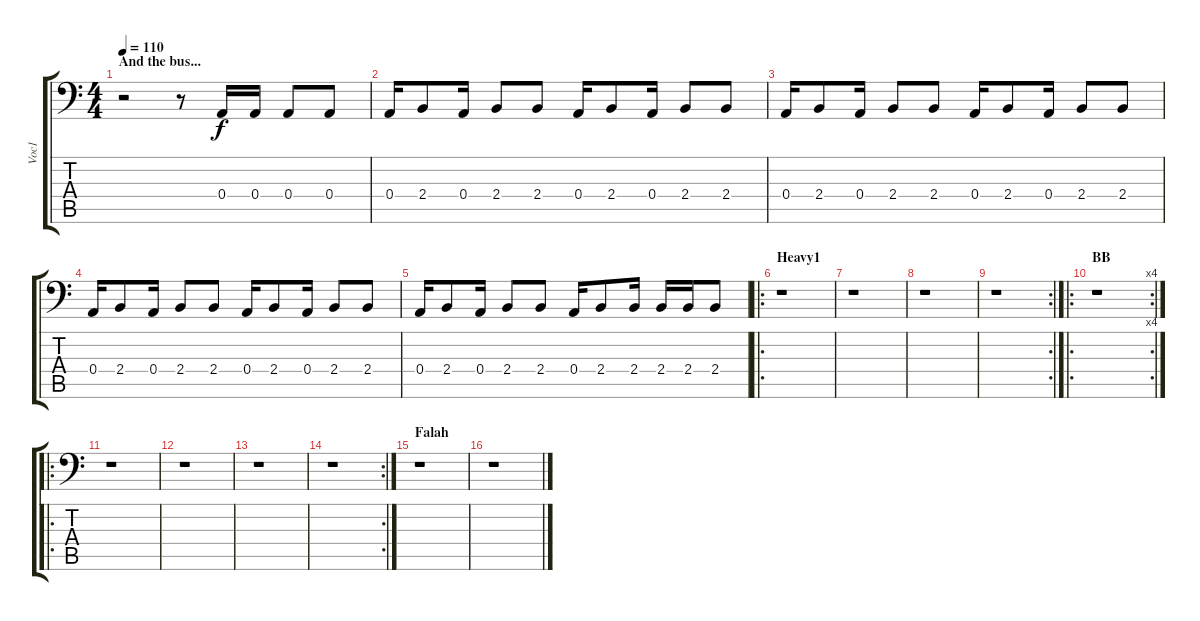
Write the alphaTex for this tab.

\track ("Voc1" "Voc1") {instrument pad3polysynth}
\staff {score tabs}
\tuning (B3 Gb3 D3 A2 E2 A1) {hide}
\ts (4 4)
\section ("" "And the bus...")
\tempo 110
\clef f4
\ks c
r.2{dy f instrument pad3polysynth} r.8 0.4.16 0.4.16 0.4.8 0.4.8 |
0.4.16 2.4.8 0.4.16 2.4.8 2.4.8 0.4.16 2.4.8 0.4.16 2.4.8 2.4.8 |
0.4.16 2.4.8 0.4.16 2.4.8 2.4.8 0.4.16 2.4.8 0.4.16 2.4.8 2.4.8 |
0.4.16 2.4.8 0.4.16 2.4.8 2.4.8 0.4.16 2.4.8 0.4.16 2.4.8 2.4.8 |
0.4.16 2.4.8 0.4.16 2.4.8 2.4.8 0.4.16 2.4.8 2.4.16 2.4.16 2.4.16 2.4.8 |
\ro
\section ("" "Heavy1")
r.1 |
r.1 |
r.1 |
\rc 2
r.1 |
\ro
\rc 4
\section ("" "BB")
r.1 |
\ro
r.1 |
r.1 |
r.1 |
\rc 2
r.1 |
\section ("" "Falah")
r.1 |
r.1
